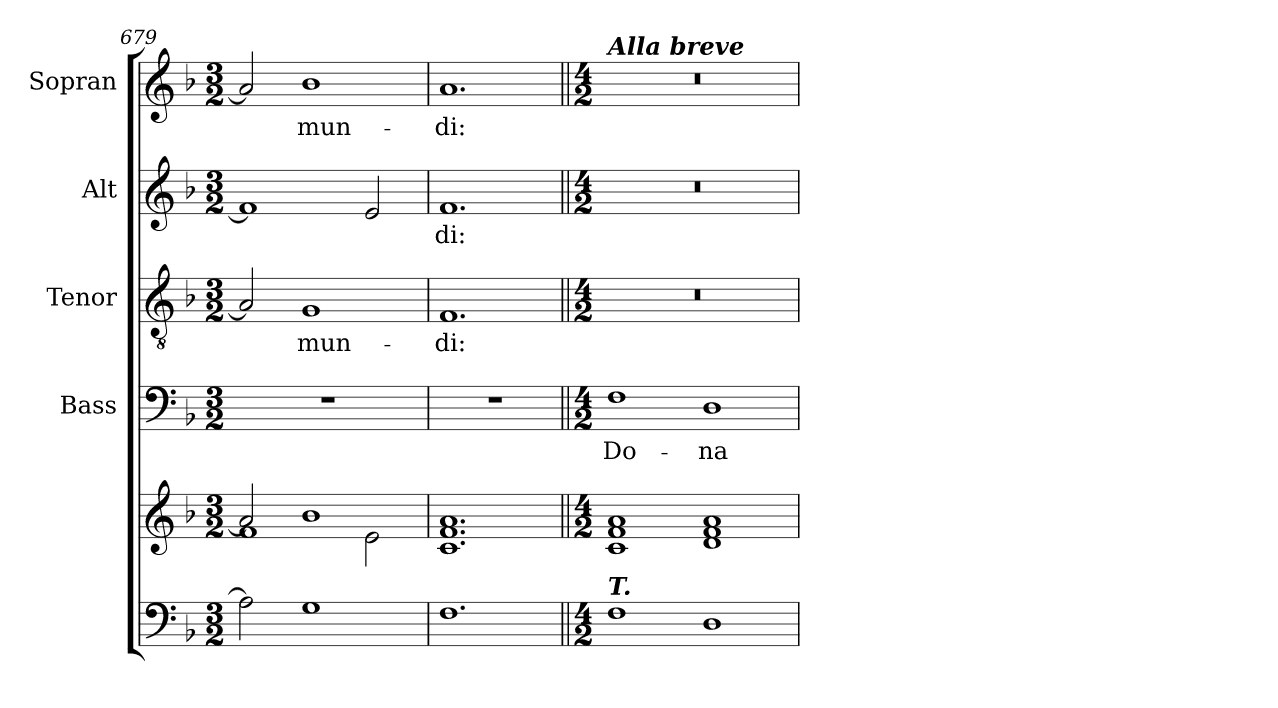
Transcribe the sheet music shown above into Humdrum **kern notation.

**kern	**kern	**kern	**text	**kern	**text	**kern	**text	**kern	**text
*part5	*part5	*part4	*part4	*part3	*part3	*part2	*part2	*part1	*part1
*staff6	*staff5	*staff4	*staff4	*staff3	*staff3	*staff2	*staff2	*staff1	*staff1
*	*	*I"Bass	*	*I"Tenor	*	*I"Alt	*	*I"Sopran	*
*	*	*I'B.	*	*I'T.	*	*I'A.	*	*I'S.	*
!!LO:LB:g=z
*clefF4	*clefG2	*clefF4	*	*clefGv2	*	*clefG2	*	*clefG2	*
*k[b-]	*k[b-]	*k[b-]	*	*k[b-]	*	*k[b-]	*	*k[b-]	*
*F:	*F:	*F:	*	*F:	*	*F:	*	*F:	*
*M3/2	*M3/2	*M3/2	*	*M3/2	*	*M3/2	*	*M3/2	*
=679	=679	=679	=679	=679	=679	=679	=679	=679	=679
*	*^	*	*	*	*	*	*	*	*
2A\]	2a/]	1f	1.r	.	2A/]	.	1f]	.	2a/]	.
!	!	!	!	!	!	!LO:LY:b	!	!	!	!LO:LY:b
1G	1b-	.	.	.	1G	mun-	.	.	1b-	mun-
.	.	2e\	.	.	.	.	2e/	.	.	.
=680	=680	=680	=680	=680	=680	=680	=680	=680	=680	=680
!	!	!	!	!	!	!LO:LY:b	!	!LO:LY:b	!	!LO:LY:b
*	*v	*v	*	*	*	*	*	*	*	*
1.F	1.c 1.f 1.a	1.r	.	1.F	-di:	1.f	-di:	1.a	-di:
=681||	=681||	=681||	=681||	=681||	=681||	=681||	=681||	=681||	=681||
*M4/2	*M4/2	*M4/2	*	*M4/2	*	*M4/2	*	*M4/2	*
!	!	!	!	!	!	!	!	!LO:TX:a:Bi:t=Alla breve	!
!LO:TX:a:Bi:t=T.	!	!	!	!	!	!	!	!	!
!	!	!	!LO:LY:b	!	!	!	!	!	!
1F	1c 1f 1a	1F	Do-	0r	.	0r	.	0r	.
!	!	!	!LO:LY:b	!	!	!	!	!	!
1D	1d 1f 1a	1D	-na	.	.	.	.	.	.
=	=	=	=	=	=	=	=	=	=
*-	*-	*-	*-	*-	*-	*-	*-	*-	*-
